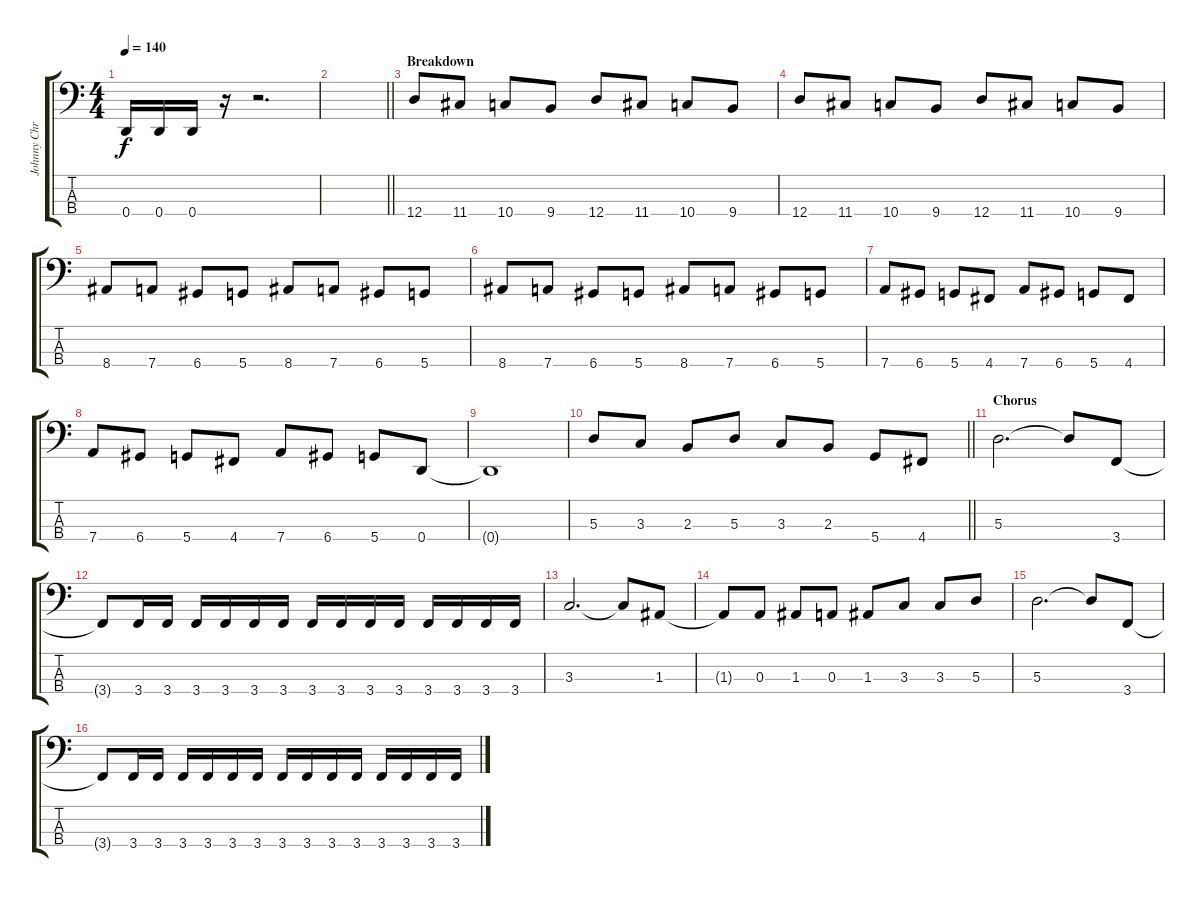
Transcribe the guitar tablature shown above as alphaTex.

\track ("Johnny Christ" "Johnny Chr") {instrument electricbasspick}
\staff {score tabs}
\tuning (G2 D2 A1 D1) {hide}
\ts (4 4)
\tempo 140
\clef f4
\ks c
0.4.16{dy f} 0.4.16 0.4.16 r.16 r.2{d} |
\barLineRight lightlight
|
\section ("" "Breakdown")
12.4.8 11.4.8 10.4.8 9.4.8 12.4.8 11.4.8 10.4.8 9.4.8 |
12.4.8 11.4.8 10.4.8 9.4.8 12.4.8 11.4.8 10.4.8 9.4.8 |
8.4.8 7.4.8 6.4.8 5.4.8 8.4.8 7.4.8 6.4.8 5.4.8 |
8.4.8 7.4.8 6.4.8 5.4.8 8.4.8 7.4.8 6.4.8 5.4.8 |
7.4.8 6.4.8 5.4.8 4.4.8 7.4.8 6.4.8 5.4.8 4.4.8 |
7.4.8 6.4.8 5.4.8 4.4.8 7.4.8 6.4.8 5.4.8 0.4.8 |
0.4{t}.1 |
\barLineRight lightlight
5.3.8 3.3.8 2.3.8 5.3.8 3.3.8 2.3.8 5.4.8 4.4.8 |
\section ("" "Chorus")
5.3.2{d} 5.3{t}.8 3.4.8 |
3.4{t}.8 3.4.16 3.4.16 3.4.16 3.4.16 3.4.16 3.4.16 3.4.16 3.4.16 3.4.16 3.4.16 3.4.16 3.4.16 3.4.16 3.4.16 |
3.3.2{d} 3.3{t}.8 1.3.8 |
1.3{t}.8 0.3.8 1.3.8 0.3.8 1.3.8 3.3.8 3.3.8 5.3.8 |
5.3.2{d} 5.3{t}.8 3.4.8 |
3.4{t}.8 3.4.16 3.4.16 3.4.16 3.4.16 3.4.16 3.4.16 3.4.16 3.4.16 3.4.16 3.4.16 3.4.16 3.4.16 3.4.16 3.4.16
